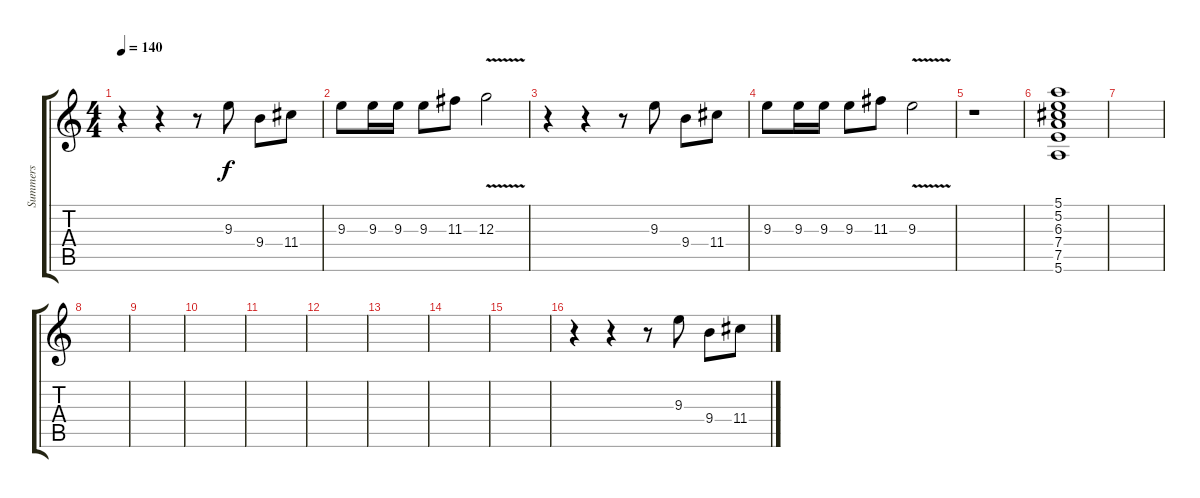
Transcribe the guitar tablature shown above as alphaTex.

\track ("Summers" "Summers") {instrument distortionguitar}
\staff {score tabs}
\tuning (E4 B3 G3 D3 A2 E2) {hide}
\ts (4 4)
\tempo 140
\clef g2
\ks c
r.4{dy f} r.4 r.8 9.3.8 9.4.8 11.4.8 |
9.3.8 9.3.16 9.3.16 9.3.8 11.3.8 12.3{v}.2 |
r.4 r.4 r.8 9.3.8 9.4.8 11.4.8 |
9.3.8 9.3.16 9.3.16 9.3.8 11.3.8 9.3{v}.2 |
r.1 |
(5.1 5.2 6.3 7.4 7.5 5.6).1 |
|
|
|
|
|
|
|
|
|
r.4 r.4 r.8 9.3.8 9.4.8 11.4.8
